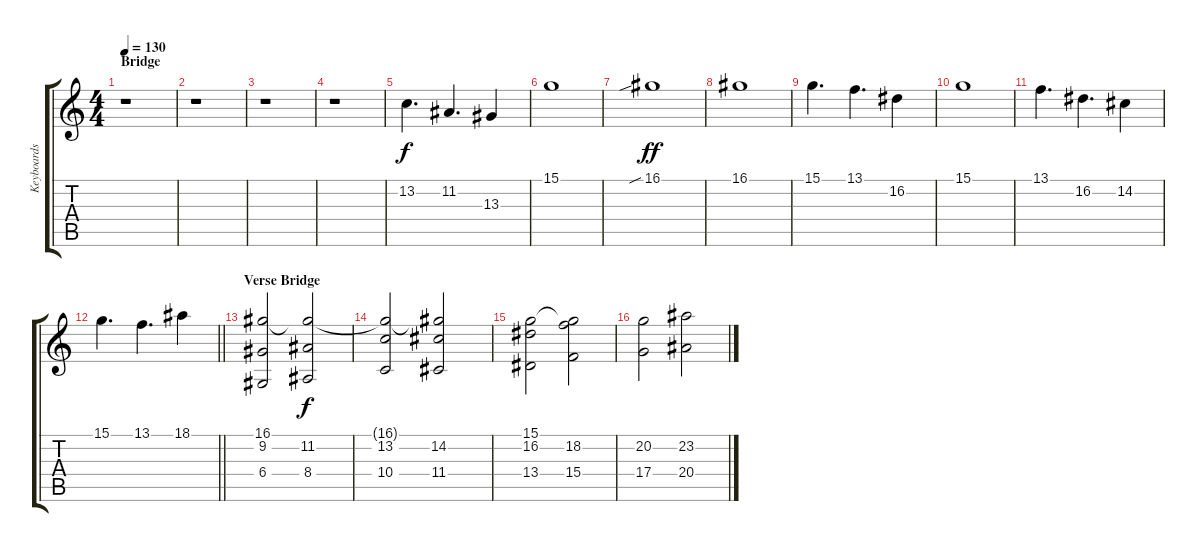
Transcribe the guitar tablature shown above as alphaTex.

\track ("Keyboards Lead" "Keyboards ") {instrument lead2sawtooth}
\staff {score tabs}
\tuning (E4 B3 G3 D3 A2 E2) {hide}
\ts (4 4)
\section ("" "Bridge")
\tempo 130
\clef g2
\ks c
r.1{dy f} |
r.1 |
r.1 |
r.1 |
13.2.4{d} 11.2.4{d} 13.3.4 |
15.1.1 |
16.1{sib}.1{dy ff} |
16.1.1 |
15.1.4{d} 13.1.4{d} 16.2.4 |
15.1.1 |
13.1.4{d} 16.2.4{d} 14.2.4 |
\barLineRight lightlight
15.1.4{d} 13.1.4{d} 18.1.4 |
\section ("" "Verse Bridge")
(16.1 9.2 6.4).2{volume 10} (16.1{t} 11.2 8.4).2{dy f} |
(16.1{t} 13.2 10.4).2 (16.1{t} 14.2 11.4).2 |
(15.1 16.2 13.4).2 (15.1{t} 18.2 15.4).2 |
(20.2 17.4).2 (23.2 20.4).2
